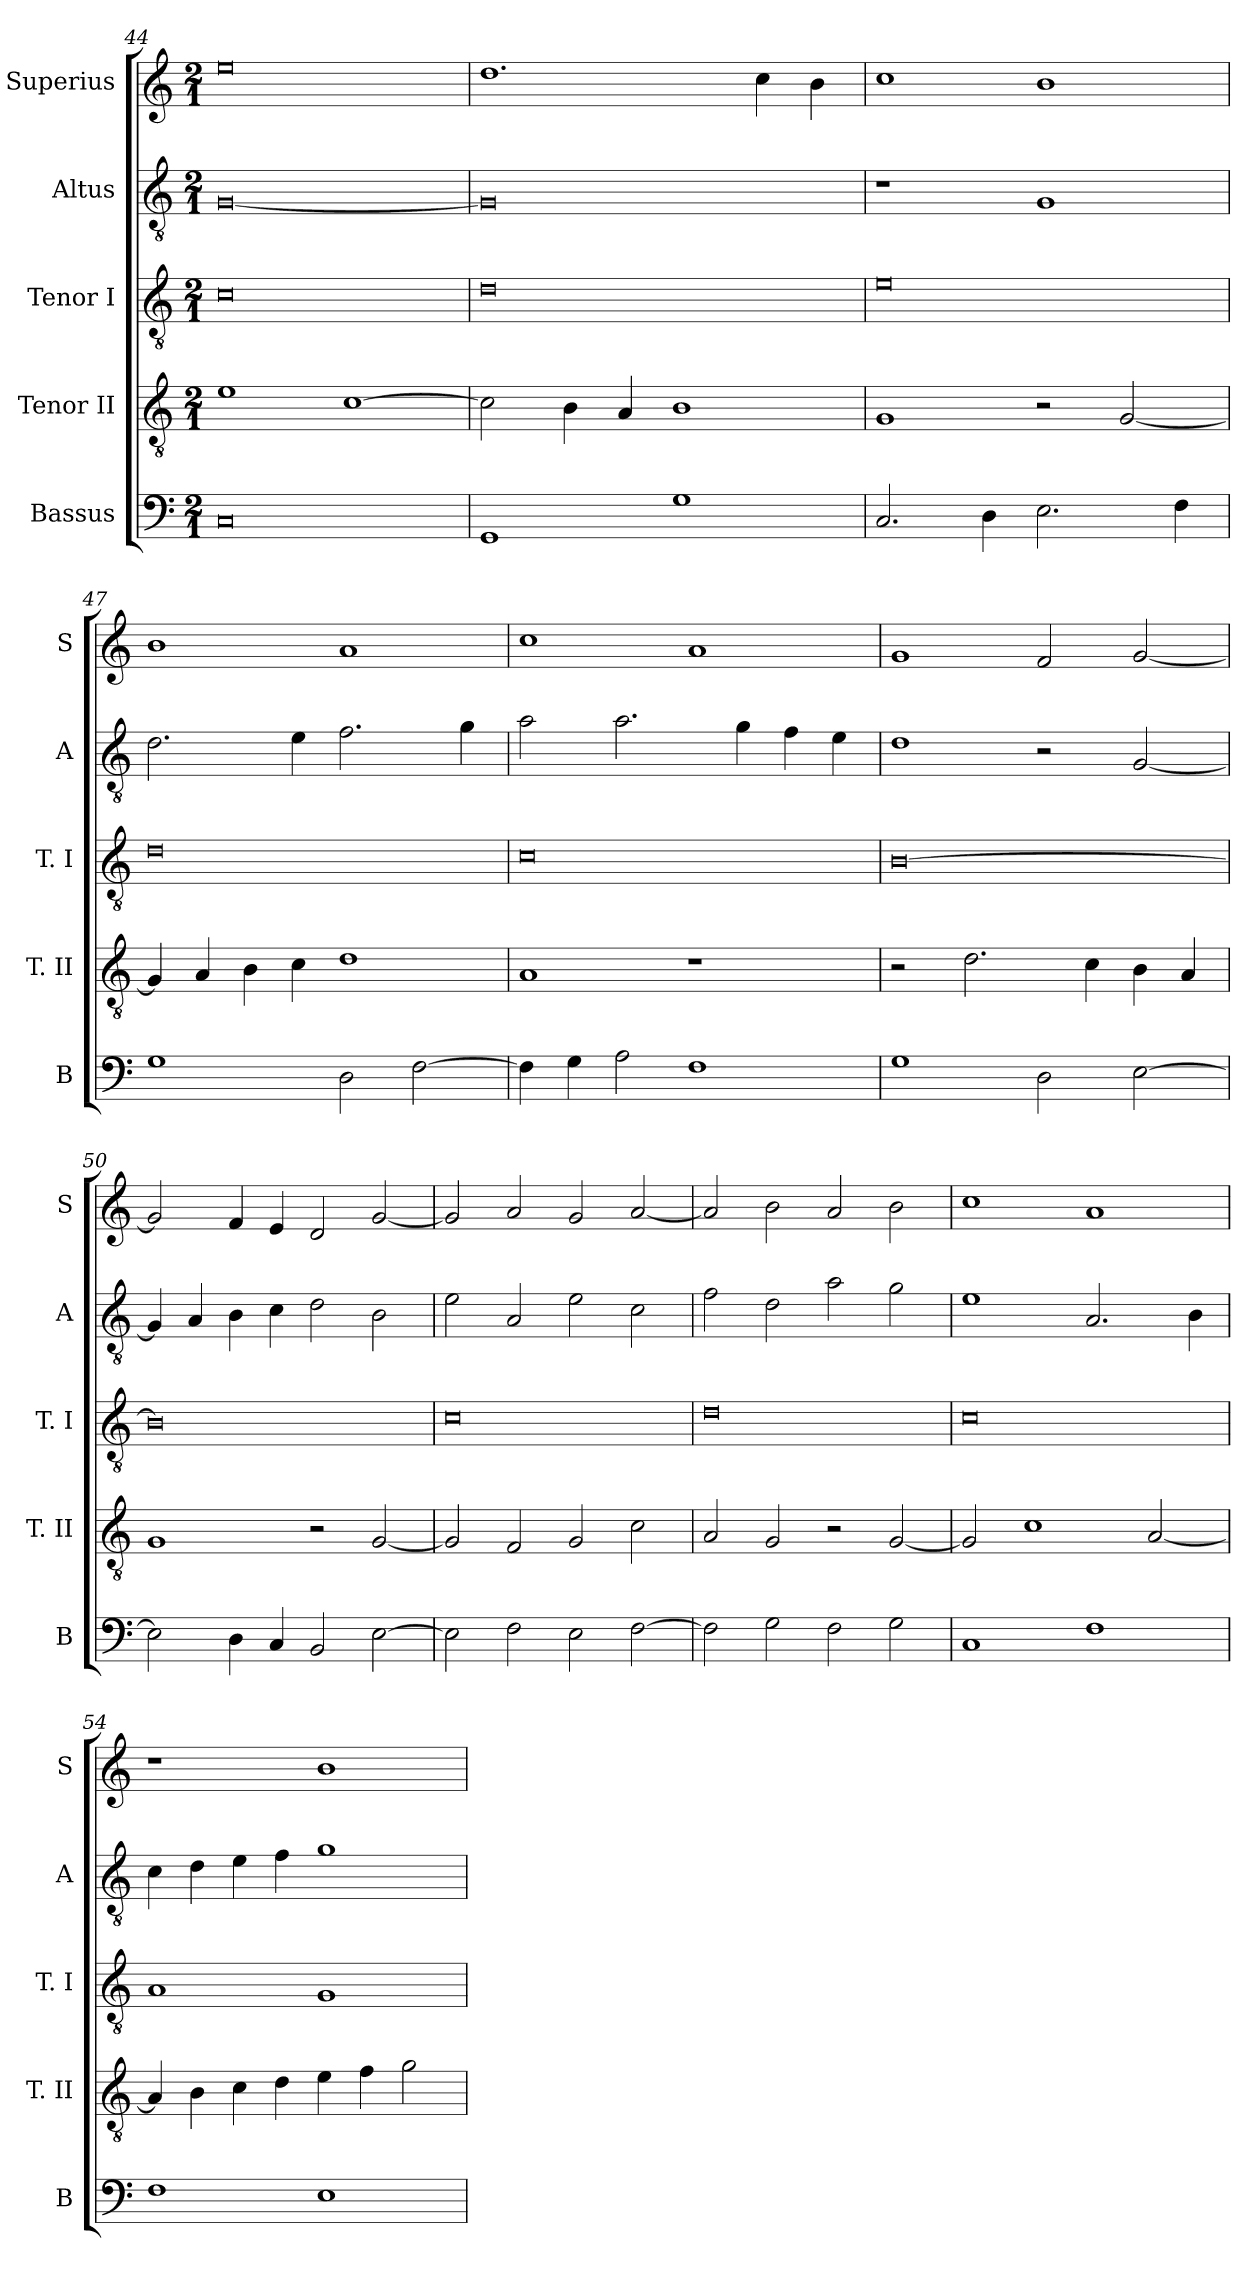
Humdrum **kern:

**kern	**kern	**kern	**kern	**kern
*part5	*part4	*part3	*part2	*part1
*staff5	*staff4	*staff3	*staff2	*staff1
*I"Bassus	*I"Tenor II	*I"Tenor I	*I"Altus	*I"Superius
*I'B	*I'T. II	*I'T. I	*I'A	*I'S
*clefF4	*clefGv2	*clefGv2	*clefGv2	*clefG2
*k[]	*k[]	*k[]	*k[]	*k[]
*C:	*C:	*C:	*C:	*C:
*M2/1	*M2/1	*M2/1	*M2/1	*M2/1
=44	=44	=44	=44	=44
0C	1e	0c	[0G	0ee
.	[1c	.	.	.
=45	=45	=45	=45	=45
1GG	2c]	0d	0G]	1.dd
.	4B	.	.	.
.	4A	.	.	.
1G	1B	.	.	.
.	.	.	.	4cc
.	.	.	.	4b
=46	=46	=46	=46	=46
2.C	1G	0e	1r	1cc
4D	.	.	.	.
2.E	2r	.	1G	1b
.	[2G	.	.	.
4F	.	.	.	.
=47	=47	=47	=47	=47
1G	4G]	0d	2.d	1b
.	4A	.	.	.
.	4B	.	.	.
.	4c	.	4e	.
2D	1d	.	2.f	1a
[2F	.	.	.	.
.	.	.	4g	.
=48	=48	=48	=48	=48
4F]	1A	0c	2a	1cc
4G	.	.	.	.
2A	.	.	2.a	.
1F	1r	.	.	1a
.	.	.	4g	.
.	.	.	4f	.
.	.	.	4e	.
=49	=49	=49	=49	=49
1G	2r	[0B	1d	1g
.	2.d	.	.	.
2D	.	.	2r	2f
.	4c	.	.	.
[2E	4B	.	[2G	[2g
.	4A	.	.	.
=50	=50	=50	=50	=50
2E]	1G	0B]	4G]	2g]
.	.	.	4A	.
4D	.	.	4B	4f
4C	.	.	4c	4e
2BB	2r	.	2d	2d
[2E	[2G	.	2B	[2g
=51	=51	=51	=51	=51
2E]	2G]	0c	2e	2g]
2F	2F	.	2A	2a
2E	2G	.	2e	2g
[2F	2c	.	2c	[2a
=52	=52	=52	=52	=52
2F]	2A	0d	2f	2a]
2G	2G	.	2d	2b
2F	2r	.	2a	2a
2G	[2G	.	2g	2b
=53	=53	=53	=53	=53
1C	2G]	0c	1e	1cc
.	1c	.	.	.
1F	.	.	2.A	1a
.	[2A	.	.	.
.	.	.	4B	.
=54	=54	=54	=54	=54
1F	4A]	1A	4c	1r
.	4B	.	4d	.
.	4c	.	4e	.
.	4d	.	4f	.
1E	4e	1G	1g	1b
.	4f	.	.	.
.	2g	.	.	.
=	=	=	=	=
*-	*-	*-	*-	*-
